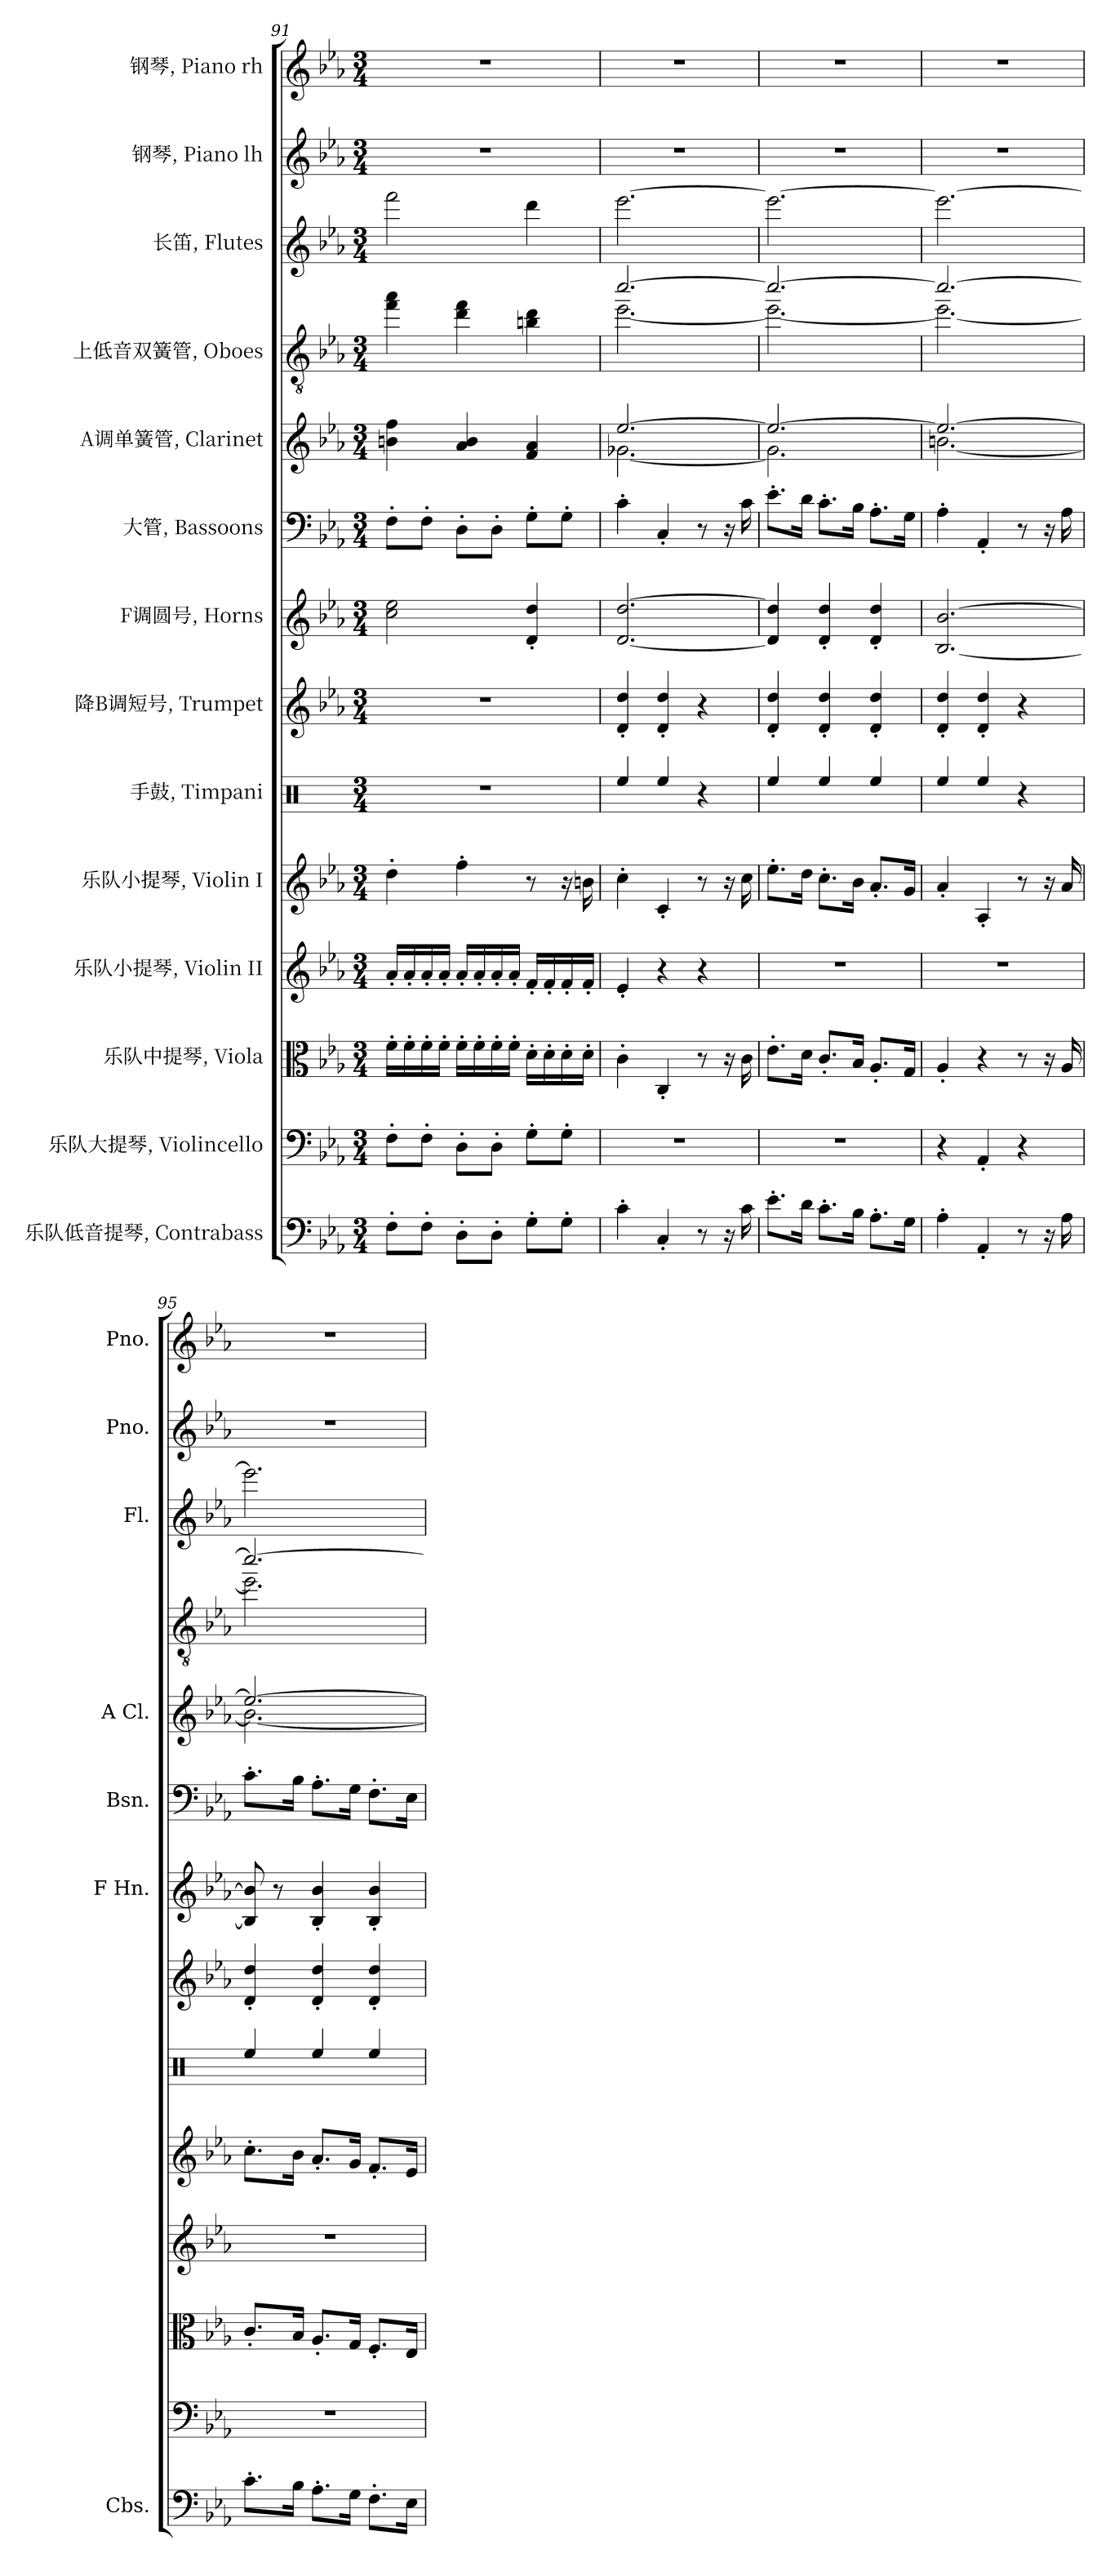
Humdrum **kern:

**kern	**kern	**kern	**kern	**kern	**kern	**kern	**kern	**kern	**kern	**kern	**kern	**kern	**kern
*part14	*part13	*part12	*part11	*part10	*part9	*part8	*part7	*part6	*part5	*part4	*part3	*part2	*part1
*staff14	*staff13	*staff12	*staff11	*staff10	*staff9	*staff8	*staff7	*staff6	*staff5	*staff4	*staff3	*staff2	*staff1
*I"乐队低音提琴, Contrabass	*I"乐队大提琴, Violincello	*I"乐队中提琴, Viola	*I"乐队小提琴, Violin II	*I"乐队小提琴, Violin I	*I"手鼓, Timpani	*I"降B调短号, Trumpet	*I"F调圆号, Horns	*I"大管, Bassoons	*I"A调单簧管, Clarinet	*I"上低音双簧管, Oboes	*I"长笛, Flutes	*I"钢琴, Piano lh	*I"钢琴, Piano rh
*I'Cbs.	*	*	*	*	*	*	*I'F Hn.	*I'Bsn.	*I'A Cl.	*	*I'Fl.	*I'Pno.	*I'Pno.
*clefF4	*clefF4	*clefC3	*clefG2	*clefG2	*clefX	*clefG2	*clefG2	*clefF4	*clefG2	*clefGv2	*clefG2	*clefG2	*clefG2
*ITrd7c12	*	*	*	*	*	*ITrd1c2	*ITrd4c7	*	*ITrd2c3	*	*	*	*
*k[b-e-a-]	*k[b-e-a-]	*k[b-e-a-]	*k[b-e-a-]	*k[b-e-a-]	*k[]	*k[b-e-a-d-g-]	*k[b-e-a-d-]	*k[b-e-a-]	*k[]	*k[b-e-a-]	*k[b-e-a-]	*k[b-e-a-]	*k[b-e-a-]
*M3/4	*M3/4	*M3/4	*M3/4	*M3/4	*M3/4	*M3/4	*M3/4	*M3/4	*M3/4	*M3/4	*M3/4	*M3/4	*M3/4
=91	=91	=91	=91	=91	=91	=91	=91	=91	=91	=91	=91	=91	=91
8FF'\L	8F'\L	16f'\LL	16a-'/LL	4dd'\	2.r	2.r	2f\ 2a-\	8F'\L	4g#X\ 4dd\	4ff\ 4aa-\	2fff\	2.r	2.r
.	.	16f'\	16a-'/	.	.	.	.	.	.	.	.	.	.
8FF'\J	8F'\J	16f'\	16a-'/	.	.	.	.	8F'\J	.	.	.	.	.
.	.	16f'\JJ	16a-'/JJ	.	.	.	.	.	.	.	.	.	.
8DD'\L	8D'\L	16f'\LL	16a-'/LL	4ff'\	.	.	.	8D'\L	4f/ 4g#/	4dd\ 4ff\	.	.	.
.	.	16f'\	16a-'/	.	.	.	.	.	.	.	.	.	.
8DD'\J	8D'\J	16f'\	16a-'/	.	.	.	.	8D'\J	.	.	.	.	.
.	.	16f'\JJ	16a-'/JJ	.	.	.	.	.	.	.	.	.	.
8GG'\L	8G'\L	16d'\LL	16f'/LL	8r	.	.	4G/' 4g/'	8G'\L	4d/ 4f/	4bn\ 4dd\	4ddd\	.	.
.	.	16d'\	16f'/	.	.	.	.	.	.	.	.	.	.
8GG'\J	8G'\J	16d'\	16f'/	16r	.	.	.	8G'\J	.	.	.	.	.
.	.	16d'\JJ	16f'/JJ	16bn\	.	.	.	.	.	.	.	.	.
!!LO:PB:g=z
=92	=92	=92	=92	=92	=92	=92	=92	=92	=92	=92	=92	=92	=92
*	*	*	*	*	*	*	*	*	*^	*^	*	*	*
4C'\	2.r	4c'\	4e-'/	4cc'\	4Ree/	4c/' 4cc/'	[2.G/ [2.g/	4c'\	[2.cc/	[2.e-X\	[2.ccc/	[2.ee-\	[2.eee-\	2.r	2.r
4CC'/	.	4C'/	4r	4c'/	4Ree/	4c/' 4cc/'	.	4C'/	.	.	.	.	.	.	.
8r	.	8r	4r	8r	4r	4r	.	8r	.	.	.	.	.	.	.
16r	.	16r	.	16r	.	.	.	16r	.	.	.	.	.	.	.
16C\	.	16c\	.	16cc\	.	.	.	16c\	.	.	.	.	.	.	.
=93	=93	=93	=93	=93	=93	=93	=93	=93	=93	=93	=93	=93	=93	=93	=93
8.E-'\L	2.r	8.e-'\L	2.r	8.ee-'\L	4Ree/	4c/' 4cc/'	4G/] 4g/]	8.e-'\L	2.cc/_	2.e-\]	2.ccc/_	2.ee-\_	2.eee-\_	2.r	2.r
16D\Jk	.	16d\Jk	.	16dd\Jk	.	.	.	16d\Jk	.	.	.	.	.	.	.
8.C'\L	.	8.c'/L	.	8.cc'\L	4Ree/	4c/' 4cc/'	4G/' 4g/'	8.c'\L	.	.	.	.	.	.	.
16BB-\Jk	.	16B-/Jk	.	16b-\Jk	.	.	.	16B-\Jk	.	.	.	.	.	.	.
8.AA-'\L	.	8.A-'/L	.	8.a-'/L	4Ree/	4c/' 4cc/'	4G/' 4g/'	8.A-'\L	.	.	.	.	.	.	.
16GG\Jk	.	16G/Jk	.	16g/Jk	.	.	.	16G\Jk	.	.	.	.	.	.	.
=94	=94	=94	=94	=94	=94	=94	=94	=94	=94	=94	=94	=94	=94	=94	=94
4AA-'\	4r	4A-'/	2.r	4a-'/	4Ree/	4c/' 4cc/'	[2.E-/ [2.e-/	4A-'\	2.cc/_	[2.g#X\	2.ccc/_	2.ee-\_	2.eee-\_	2.r	2.r
4AAA-'/	4AA-'/	4r	.	4A-'/	4Ree/	4c/' 4cc/'	.	4AA-'/	.	.	.	.	.	.	.
8r	4r	8r	.	8r	4r	4r	.	8r	.	.	.	.	.	.	.
16r	.	16r	.	16r	.	.	.	16r	.	.	.	.	.	.	.
16AA-\	.	16A-/	.	16a-/	.	.	.	16A-\	.	.	.	.	.	.	.
=95	=95	=95	=95	=95	=95	=95	=95	=95	=95	=95	=95	=95	=95	=95	=95
8.C'\L	2.r	8.c'/L	2.r	8.cc'\L	4Ree/	4c/' 4cc/'	8E-/] 8e-/]	8.c'\L	2.cc/_	2.g#\_	2.ccc/_	2.ee-\]	2.eee-\]	2.r	2.r
.	.	.	.	.	.	.	8r	.	.	.	.	.	.	.	.
16BB-\Jk	.	16B-/Jk	.	16b-\Jk	.	.	.	16B-\Jk	.	.	.	.	.	.	.
8.AA-'\L	.	8.A-'/L	.	8.a-'/L	4Ree/	4c/' 4cc/'	4E-/' 4e-/'	8.A-'\L	.	.	.	.	.	.	.
16GG\Jk	.	16G/Jk	.	16g/Jk	.	.	.	16G\Jk	.	.	.	.	.	.	.
8.FF'\L	.	8.F'/L	.	8.f'/L	4Ree/	4c/' 4cc/'	4E-/' 4e-/'	8.F'\L	.	.	.	.	.	.	.
16EE-\Jk	.	16E-/Jk	.	16e-/Jk	.	.	.	16E-\Jk	.	.	.	.	.	.	.
*	*	*	*	*	*	*	*	*	*v	*v	*	*	*	*	*
*	*	*	*	*	*	*	*	*	*	*v	*v	*	*	*
=	=	=	=	=	=	=	=	=	=	=	=	=	=
*-	*-	*-	*-	*-	*-	*-	*-	*-	*-	*-	*-	*-	*-
